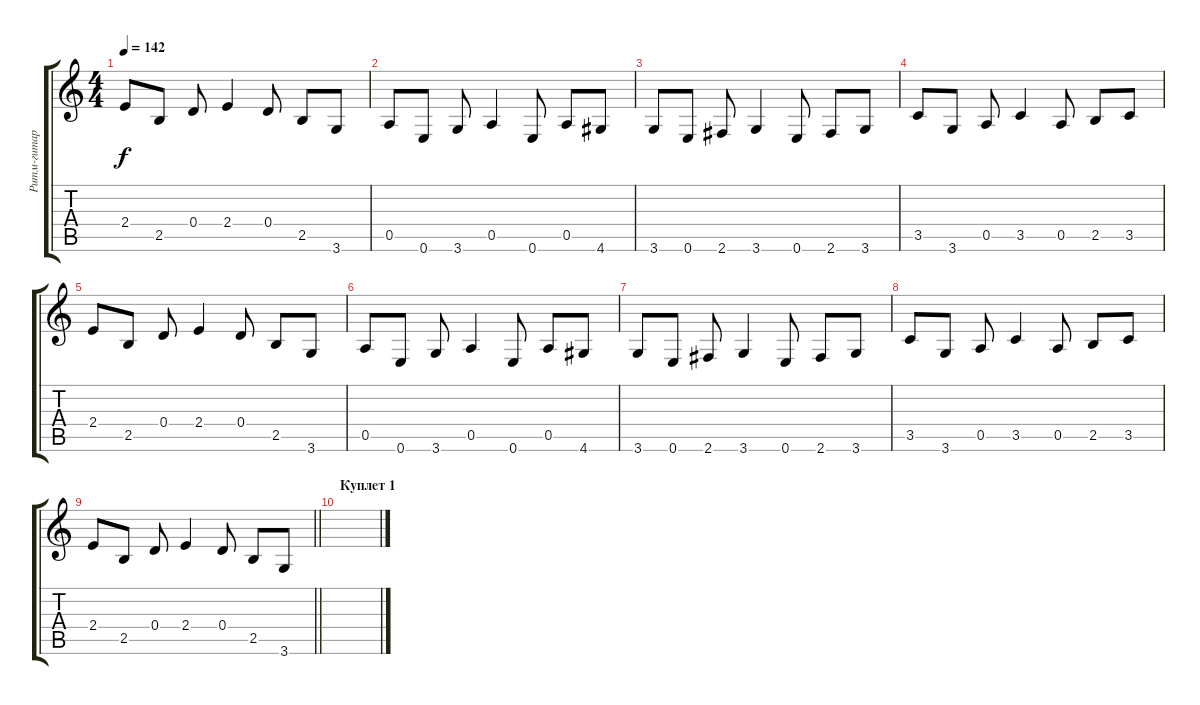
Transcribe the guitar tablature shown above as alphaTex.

\track ("Ритм-гитара" "Ритм-гитар") {instrument acousticguitarsteel}
\staff {score tabs}
\tuning (E4 B3 G3 D3 A2 E2) {hide}
\ts (4 4)
\tempo 142
\clef g2
\ks c
2.4.8{dy f} 2.5.8 0.4.8 2.4.4 0.4.8 2.5.8 3.6.8 |
0.5.8 0.6.8 3.6.8 0.5.4 0.6.8 0.5.8 4.6.8 |
3.6.8 0.6.8 2.6.8 3.6.4 0.6.8 2.6.8 3.6.8 |
3.5.8 3.6.8 0.5.8 3.5.4 0.5.8 2.5.8 3.5.8 |
2.4.8 2.5.8 0.4.8 2.4.4 0.4.8 2.5.8 3.6.8 |
0.5.8 0.6.8 3.6.8 0.5.4 0.6.8 0.5.8 4.6.8 |
3.6.8 0.6.8 2.6.8 3.6.4 0.6.8 2.6.8 3.6.8 |
3.5.8 3.6.8 0.5.8 3.5.4 0.5.8 2.5.8 3.5.8 |
\barLineRight lightlight
2.4.8 2.5.8 0.4.8 2.4.4 0.4.8 2.5.8 3.6.8 |
\section ("" "Куплет 1")
